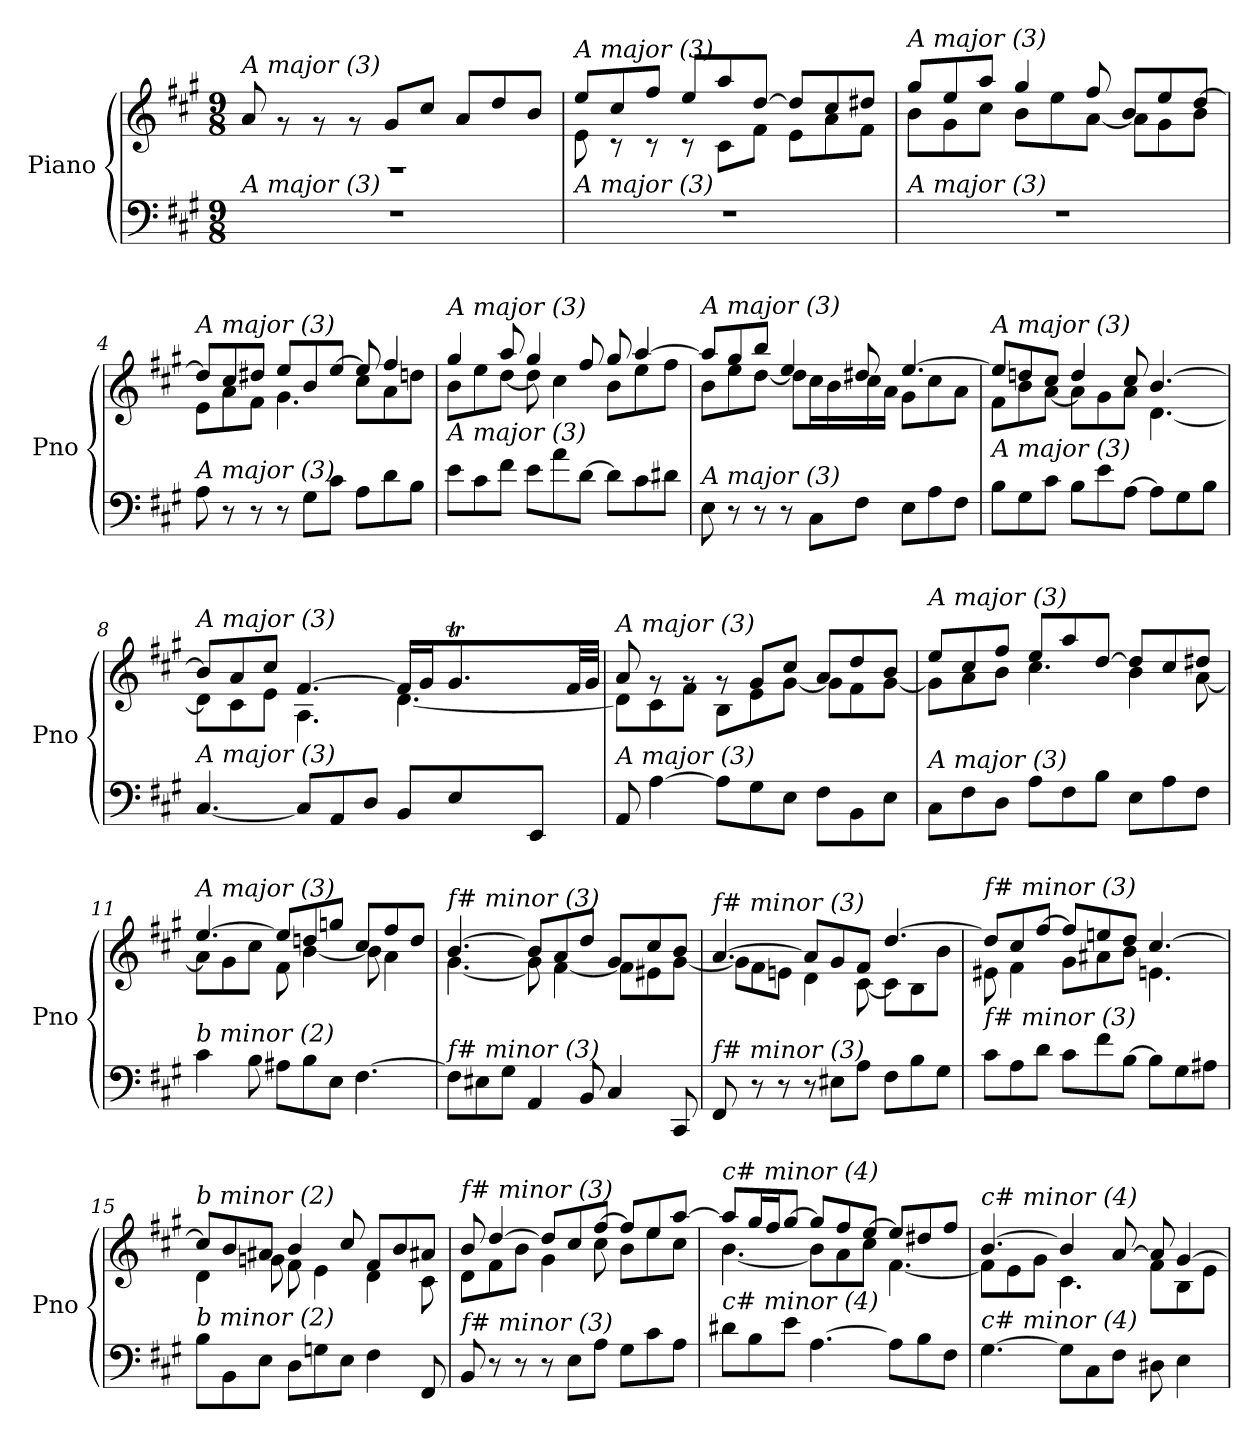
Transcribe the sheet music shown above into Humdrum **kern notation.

**kern	**kern
*part1	*part1
*staff2	*staff1
*I"Piano	*
*I'Pno	*
*clefF4	*clefG2
*k[f#c#g#]	*k[f#c#g#]
*M9/8	*M9/8
=1	=1
*	*^
!	!LO:TX:i:t=A major (3)	!
!LO:TX:i:t=A major (3)	!	!
8%9r	8%9rF	8a/
.	.	8rg
.	.	8rg
.	.	8rg
.	.	8g#/L
.	.	8cc#/J
.	.	8a/L
.	.	8dd/
.	.	8b/J
=2	=2	=2
!	!LO:TX:i:t=A major (3)	!
!LO:TX:i:t=A major (3)	!	!
8%9r	8ee/L	8e\
.	8cc#/	8r
.	8ff#/J	8r
.	8ee/L	8r
.	8aa/	8c#\L
.	[8dd/J	8f#\J
.	8dd/L]	8e\L
.	8cc#/	8a\
.	8dd#X/J	8f#\J
=3	=3	=3
!	!LO:TX:i:t=A major (3)	!
!LO:TX:i:t=A major (3)	!	!
8%9r	8gg#/L	8b\L
.	8ee/	8g#\
.	8aa/J	8cc#\J
.	4gg#/	8b\L
.	.	8ee\
.	8ff#/	[8a\J
.	8b/L	8a\L]
.	8ee/	8g#\
.	[8dd/J	8b\J
=4	=4	=4
!	!LO:TX:i:t=A major (3)	!
!LO:TX:i:t=A major (3)	!	!
8A\	8dd/L]	8e\L
8r	8cc#/	8a\
8r	8dd#X/J	8f#\J
8r	8ee/L	4.g#\
8G#\L	8b/	.
8c#\J	[8ee/J	.
8A\L	8ee/]	8cc#\L
8d\	4ff#/	8a\
8B\J	.	8ddn\J
!!LO:LB:g=z	!!
=5	=5	=5
!	!LO:TX:i:t=A major (3)	!
!LO:TX:i:t=A major (3)	!	!
8e\L	4gg#/	8b\L
8c#\	.	8ee\
8f#\J	8aa/	[8dd\J
8e\L	4gg#/	8dd\]
8a\	.	4cc#\
[8d\J	8ff#/	.
8d\L]	8gg#/	8b\L
8c#\	[4aa/	8ee\
8d#X\J	.	8ff#\J
=6	=6	=6
!	!LO:TX:i:t=A major (3)	!
!LO:TX:i:t=A major (3)	!	!
8E\	8aa/L]	8b\L
8r	8gg#/	8ee\
8r	8bb/J	[8dd\J
8r	4ee/	8dd\L]
8C#\L	.	16cc#\L
.	.	16b\
8F#\J	8dd#X/	16cc#\
.	.	16a\JJ
8E\L	[4.ee/	8g#\L
8A\	.	8cc#\
8F#\J	.	8a\J
=7	=7	=7
!	!LO:TX:i:t=A major (3)	!
!LO:TX:i:t=A major (3)	!	!
8B\L	8ee/L]	8f#\L
8G#\	8ddn/	8b\
8c#\J	8cc#/J	[8a\J
8B\L	4dd/	8a\L]
8e\	.	8g#\
[8A\J	8cc#/	8a\J
8A\L]	[4.b/	[4.d\
8G#\	.	.
8B\J	.	.
!!LO:LB:g=z
=8	=8	=8
*^	*	*^
!	!	!LO:TX:i:t=A major (3)	!	!
!LO:TX:i:t=A major (3)	!	!	!	!
2..ryy	[4.C#/	8b/L]	8d\L]	2..ryy
.	.	8a/	8c#\	.
.	.	8cc#/J	8e\J	.
.	8C#/L]	[4.f#/	4.A\	.
.	8AA/	.	.	.
.	8D/J	.	.	.
.	8BB/L	16f#/LL]	[4.d\	.
.	.	16g#/J	.	.
8.ryy	8E/	8.g#t/	.	32ayy
.	.	.	.	32g#yy
.	.	.	.	32ayy
.	.	.	.	32g#yy
.	8EE/J	.	.	32ayy
.	.	.	.	32g#yy
16ryy	.	32f#/LL	.	16ryy
.	.	32g#/JJJ	.	.
*v	*v	*	*	*
*	*	*v	*v
!!LO:LB:g=z
=9	=9	=9
!	!LO:TX:i:t=A major (3)	!
!LO:TX:i:t=A major (3)	!	!
8AA/	8a/	8d\L]
[4A\	8rg	8c#\
.	8rg	8f#\J
8A\L]	8rg	8B\L
8G#\	8g#/L	8e\
8E\J	8cc#/J	[8g#\J
8F#\L	8a/L	8g#\L]
8BB\	8dd/	8f#\
8E\J	8b/J	[8g#\J
=10	=10	=10
!	!LO:TX:i:t=A major (3)	!
!LO:TX:i:t=A major (3)	!	!
8C#\L	8ee/L	8g#\L]
8F#\	8cc#/	8a\
8D\J	8ff#/J	8b\J
8A\L	8ee/L	4.cc#\
8F#\	8aa/	.
8B\J	[8dd/J	.
8E\L	8dd/L]	4b\
8A\	8cc#/	.
8F#\J	8dd#X/J	[8a\
=11	=11	=11
!	!LO:TX:i:t=A major (3)	!
!LO:TX:i:t=b minor (2)	!	!
4c#\	[4.ee/	8a\L]
.	.	8g#\
8B\	.	8cc#\J
8A#X\L	8ee/L]	8f#\
8B\	8ddn/	[4b\
8E\J	8ggn/J	.
[4.F#\	8cc#/L	8b\]
.	8ff#/	4a\
.	8dd/J	.
=12	=12	=12
!	!LO:TX:i:t=f# minor (3)	!
!LO:TX:i:t=f# minor (3)	!	!
8F#\L]	[4.b/	[4.g#\
8E#X\	.	.
8G#\J	.	.
4AA/	8b/L]	8g#\]
.	8a/	[4f#\
8BB/	8dd/J	.
4C#/	8g#/L	8f#\L]
.	8cc#/	8e#X\
8CC#/	8b/J	[8g#\J
!!LO:LB:g=z	!!
=13	=13	=13
!	!LO:TX:i:t=f# minor (3)	!
!LO:TX:i:t=f# minor (3)	!	!
8FF#/	[4.a/	8g#\L]
8r	.	8f#\
8r	.	8en\J
8r	8a/L]	4d\
8E#X\L	8g#/	.
8A\J	8f#/J	[8c#\
8F#\L	[4.dd/	8c#\L]
8B\	.	8B\
8G#\J	.	8b\J
=14	=14	=14
!	!LO:TX:i:t=f# minor (3)	!
!LO:TX:i:t=f# minor (3)	!	!
8c#\L	8dd/L]	8e#X\
8A\	8cc#/	4f#\
8d\J	[8ff#/J	.
8c#\L	8ff#/L]	8g#\L
8f#\	8een/	8a#X\
[8B\J	8dd/J	8b\J
8B\L]	[4.cc#/	4.en\
8G#\	.	.
8A#X\J	.	.
=15	=15	=15
!	!LO:TX:i:t=b minor (2)	!
!LO:TX:i:t=b minor (2)	!	!
8B\L	8cc#/L]	4d\
8BB\	8b/	.
8E\J	8a#X/J	8gn\
8D\L	4b/	8f#\
8Gn\	.	4e\
8E\J	8cc#/	.
4F#\	8f#/L	4d\
.	8b/	.
8FF#/	8a#X/J	8c#\
!!LO:PB:g=z	!!
=16	=16	=16
!	!LO:TX:i:t=f# minor (3)	!
!LO:TX:i:t=f# minor (3)	!	!
8BB/	8b/	8d\L
8r	[4dd/	8f#\
8r	.	8b\J
8r	8dd/L]	4g#\
8E\L	8cc#/	.
8A\J	[8ff#/J	8cc#\
8G#\L	8ff#/L]	8b\L
8c#\	8ee/	8ee\
8A\J	[8aa/J	8cc#\J
!!LO:LB:g=z	!!
=17	=17	=17
!	!LO:TX:i:t=c# minor (4)	!
!LO:TX:i:t=c# minor (4)	!	!
8d#X\L	8aa/L]	[4.b\
8B\	16gg#/L	.
.	16ff#/J	.
8e\J	[8gg#/J	.
[4.A\	8gg#/L]	8b\L]
.	8ff#/	8a\
.	[8ee/J	8cc#\J
8A\L]	8ee/L]	[4.f#\
8B\	8dd#X/	.
8F#\J	8ff#/J	.
=18	=18	=18
!	!LO:TX:i:t=c# minor (4)	!
!LO:TX:i:t=c# minor (4)	!	!
[4.G#\	[4.b/	8f#\L]
.	.	8e\
.	.	8g#\J
8G#\L]	4b/]	4.c#\
8C#\	.	.
8F#\J	[8a/	.
8D#X\	8a/]	8f#\L
4E\	[4g#/	8B\
.	.	8e\J
*	*v	*v
=	=
*-	*-
